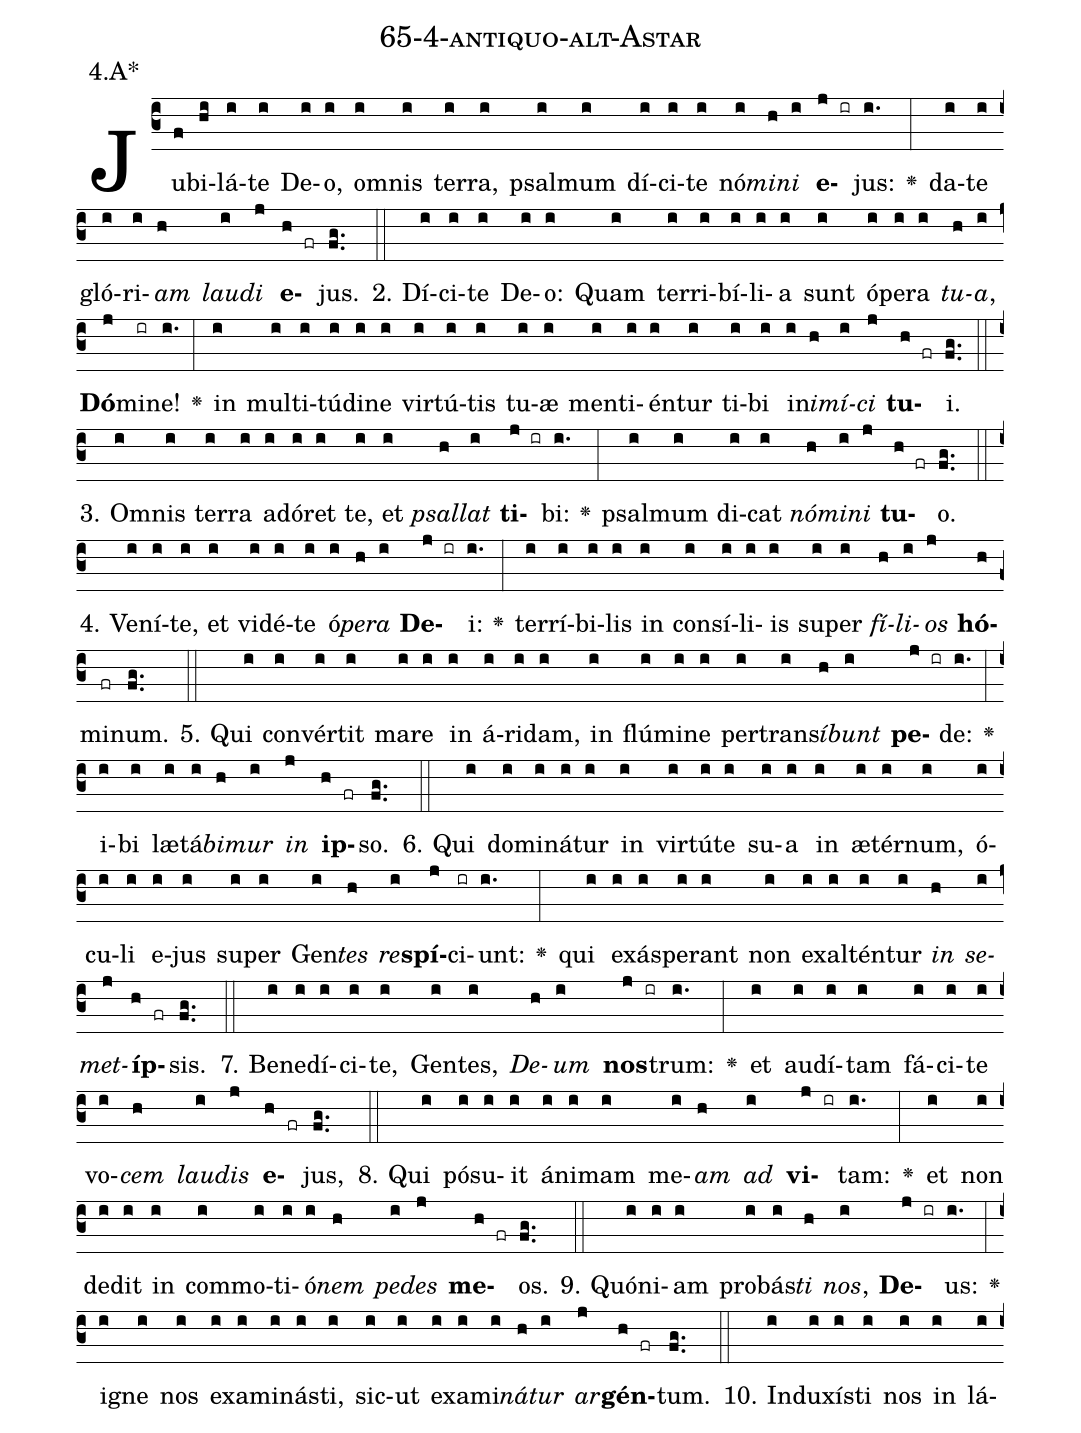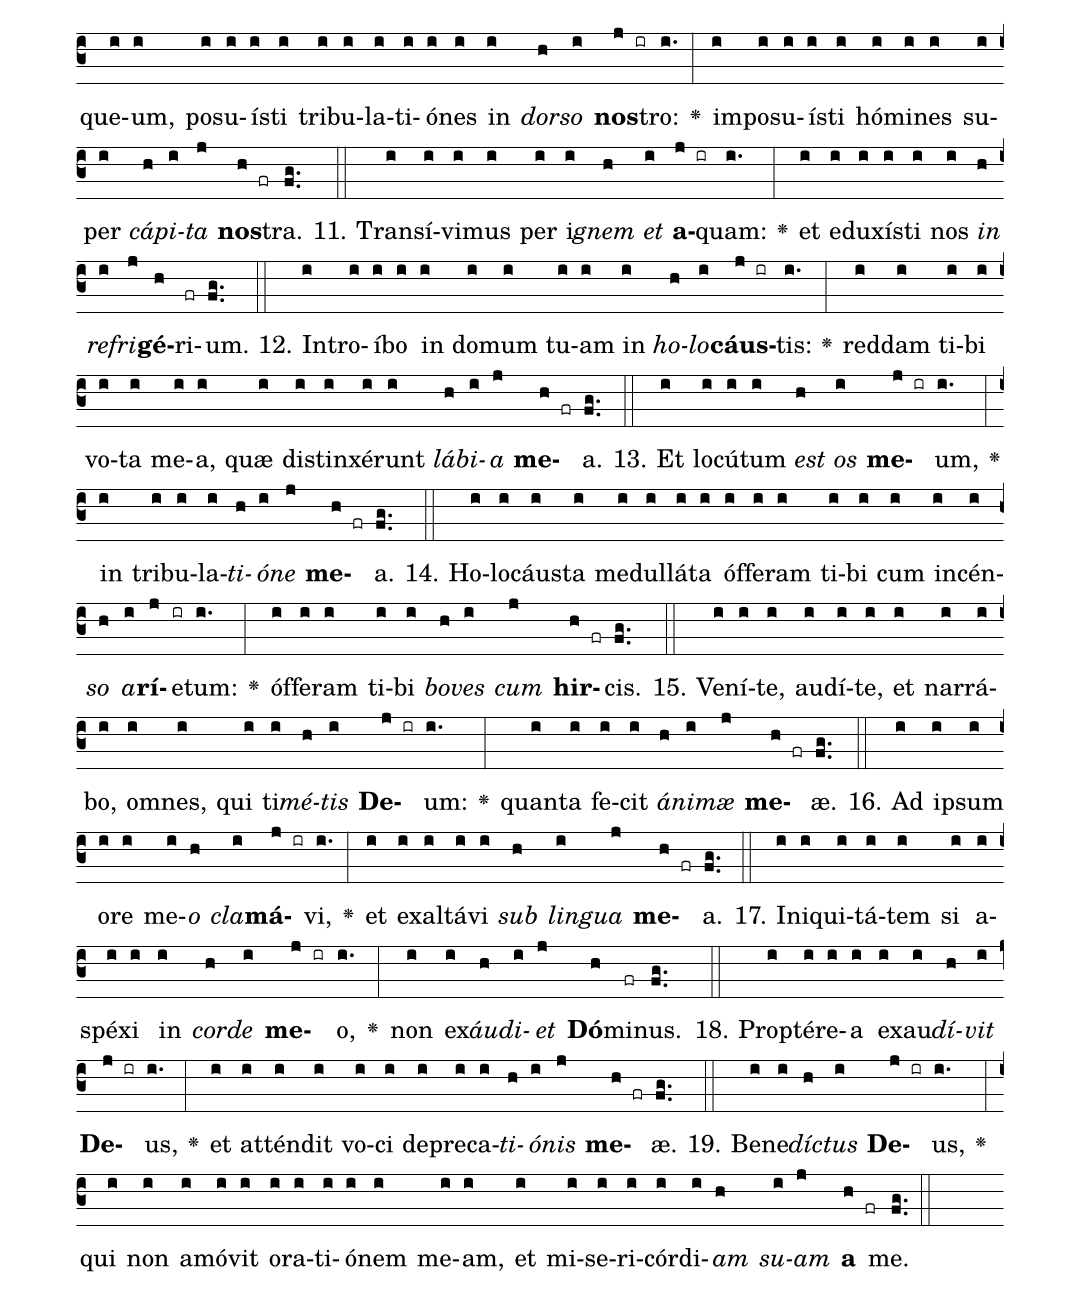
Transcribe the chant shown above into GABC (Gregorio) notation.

name: 65-4-antiquo-alt-Astar;
annotation: 4.A*;
%%
(c3)Ju(f)bi(hi)lá(i)te(i) De(i)o,(i) om(i)nis(i) ter(i)ra,(i) psal(i)mum(i) dí(i)ci(i)te(i) nó(i)<i>mi</i>(h)<i>ni</i>(i) <b>e</b>(j ir)jus:(i.) <v>\greheightstar</v>(:) da(i)te(i) gló(i)ri(i)<i>am</i>(h) <i>lau</i>(i)<i>di</i>(j) <b>e</b>(h fr)jus.(fg..) (::)
2. Dí(i)ci(i)te(i) De(i)o:(i) Quam(i) ter(i)ri(i)bí(i)li(i)a(i) sunt(i) ó(i)pe(i)ra(i) <i>tu</i>(h)<i>a</i>,(i) <b>Dó</b>(j)mi(ir)ne!(i.) <v>\greheightstar</v>(:) in(i) mul(i)ti(i)tú(i)di(i)ne(i) vir(i)tú(i)tis(i) tu(i)æ(i) men(i)ti(i)én(i)tur(i) ti(i)bi(i) in(i)<i>i</i>(h)<i>mí</i>(i)<i>ci</i>(j) <b>tu</b>(h fr)i.(fg..) (::)
3. Om(i)nis(i) ter(i)ra(i) ad(i)ó(i)ret(i) te,(i) et(i) <i>psal</i>(h)<i>lat</i>(i) <b>ti</b>(j ir)bi:(i.) <v>\greheightstar</v>(:) psal(i)mum(i) di(i)cat(i) <i>nó</i>(h)<i>mi</i>(i)<i>ni</i>(j) <b>tu</b>(h fr)o.(fg..) (::)
4. Ve(i)ní(i)te,(i) et(i) vi(i)dé(i)te(i) ó(i)<i>pe</i>(h)<i>ra</i>(i) <b>De</b>(j ir)i:(i.) <v>\greheightstar</v>(:) ter(i)rí(i)bi(i)lis(i) in(i) con(i)sí(i)li(i)is(i) su(i)per(i) <i>fí</i>(h)<i>li</i>(i)<i>os</i>(j) <b>hó</b>(h)mi(fr)num.(fg..) (::)
5. Qui(i) con(i)vér(i)tit(i) ma(i)re(i) in(i) á(i)ri(i)dam,(i) in(i) flú(i)mi(i)ne(i) per(i)trans(i)<i>í</i>(h)<i>bunt</i>(i) <b>pe</b>(j ir)de:(i.) <v>\greheightstar</v>(:) i(i)bi(i) læ(i)tá(i)<i>bi</i>(h)<i>mur</i>(i) <i>in</i>(j) <b>ip</b>(h fr)so.(fg..) (::)
6. Qui(i) do(i)mi(i)ná(i)tur(i) in(i) vir(i)tú(i)te(i) su(i)a(i) in(i) æ(i)tér(i)num,(i) ó(i)cu(i)li(i) e(i)jus(i) su(i)per(i) Gen(i)<i>tes</i>(h) <i>re</i>(i)<b>spí</b>(j)ci(ir)unt:(i.) <v>\greheightstar</v>(:) qui(i) ex(i)ás(i)pe(i)rant(i) non(i) ex(i)al(i)tén(i)tur(i) <i>in</i>(h) <i>se</i>(i)<i>met</i>(j)<b>íp</b>(h fr)sis.(fg..) (::)
7. Be(i)ne(i)dí(i)ci(i)te,(i) Gen(i)tes,(i) <i>De</i>(h)<i>um</i>(i) <b>nos</b>(j ir)trum:(i.) <v>\greheightstar</v>(:) et(i) au(i)dí(i)tam(i) fá(i)ci(i)te(i) vo(i)<i>cem</i>(h) <i>lau</i>(i)<i>dis</i>(j) <b>e</b>(h fr)jus,(fg..) (::)
8. Qui(i) pó(i)su(i)it(i) á(i)ni(i)mam(i) me(i)<i>am</i>(h) <i>ad</i>(i) <b>vi</b>(j ir)tam:(i.) <v>\greheightstar</v>(:) et(i) non(i) de(i)dit(i) in(i) com(i)mo(i)ti(i)ó(i)<i>nem</i>(h) <i>pe</i>(i)<i>des</i>(j) <b>me</b>(h fr)os.(fg..) (::)
9. Quón(i)i(i)am(i) pro(i)bás(i)<i>ti</i>(h) <i>nos</i>,(i) <b>De</b>(j ir)us:(i.) <v>\greheightstar</v>(:) i(i)gne(i) nos(i) ex(i)a(i)mi(i)nás(i)ti,(i) sic(i)ut(i) ex(i)a(i)mi(i)<i>ná</i>(h)<i>tur</i>(i) <i>ar</i>(j)<b>gén</b>(h fr)tum.(fg..) (::)
10. In(i)du(i)xís(i)ti(i) nos(i) in(i) lá(i)que(i)um,(i) po(i)su(i)ís(i)ti(i) tri(i)bu(i)la(i)ti(i)ó(i)nes(i) in(i) <i>dor</i>(h)<i>so</i>(i) <b>nos</b>(j ir)tro:(i.) <v>\greheightstar</v>(:) im(i)po(i)su(i)ís(i)ti(i) hó(i)mi(i)nes(i) su(i)per(i) <i>cá</i>(h)<i>pi</i>(i)<i>ta</i>(j) <b>nos</b>(h fr)tra.(fg..) (::)
11. Trans(i)í(i)vi(i)mus(i) per(i) i(i)<i>gnem</i>(h) <i>et</i>(i) <b>a</b>(j ir)quam:(i.) <v>\greheightstar</v>(:) et(i) e(i)du(i)xís(i)ti(i) nos(i) <i>in</i>(h) <i>re</i>(i)<i>fri</i>(j)<b>gé</b>(h)ri(fr)um.(fg..) (::)
12. In(i)tro(i)í(i)bo(i) in(i) do(i)mum(i) tu(i)am(i) in(i) <i>ho</i>(h)<i>lo</i>(i)<b>cáus</b>(j ir)tis:(i.) <v>\greheightstar</v>(:) red(i)dam(i) ti(i)bi(i) vo(i)ta(i) me(i)a,(i) quæ(i) di(i)stin(i)xé(i)runt(i) <i>lá</i>(h)<i>bi</i>(i)<i>a</i>(j) <b>me</b>(h fr)a.(fg..) (::)
13. Et(i) lo(i)cú(i)tum(i) <i>est</i>(h) <i>os</i>(i) <b>me</b>(j ir)um,(i.) <v>\greheightstar</v>(:) in(i) tri(i)bu(i)la(i)<i>ti</i>(h)<i>ó</i>(i)<i>ne</i>(j) <b>me</b>(h fr)a.(fg..) (::)
14. Ho(i)lo(i)cáus(i)ta(i) me(i)dul(i)lá(i)ta(i) óf(i)fe(i)ram(i) ti(i)bi(i) cum(i) in(i)cén(i)<i>so</i>(h) <i>a</i>(i)<b>rí</b>(j)e(ir)tum:(i.) <v>\greheightstar</v>(:) óf(i)fe(i)ram(i) ti(i)bi(i) <i>bo</i>(h)<i>ves</i>(i) <i>cum</i>(j) <b>hir</b>(h fr)cis.(fg..) (::)
15. Ve(i)ní(i)te,(i) au(i)dí(i)te,(i) et(i) nar(i)rá(i)bo,(i) om(i)nes,(i) qui(i) ti(i)<i>mé</i>(h)<i>tis</i>(i) <b>De</b>(j ir)um:(i.) <v>\greheightstar</v>(:) quan(i)ta(i) fe(i)cit(i) <i>á</i>(h)<i>ni</i>(i)<i>mæ</i>(j) <b>me</b>(h fr)æ.(fg..) (::)
16. Ad(i) ip(i)sum(i) o(i)re(i) me(i)<i>o</i>(h) <i>cla</i>(i)<b>má</b>(j ir)vi,(i.) <v>\greheightstar</v>(:) et(i) ex(i)al(i)tá(i)vi(i) <i>sub</i>(h) <i>lin</i>(i)<i>gua</i>(j) <b>me</b>(h fr)a.(fg..) (::)
17. In(i)i(i)qui(i)tá(i)tem(i) si(i) a(i)spé(i)xi(i) in(i) <i>cor</i>(h)<i>de</i>(i) <b>me</b>(j ir)o,(i.) <v>\greheightstar</v>(:) non(i) ex(i)<i>áu</i>(h)<i>di</i>(i)<i>et</i>(j) <b>Dó</b>(h)mi(fr)nus.(fg..) (::)
18. Prop(i)tér(i)e(i)a(i) ex(i)au(i)<i>dí</i>(h)<i>vit</i>(i) <b>De</b>(j ir)us,(i.) <v>\greheightstar</v>(:) et(i) at(i)tén(i)dit(i) vo(i)ci(i) de(i)pre(i)ca(i)<i>ti</i>(h)<i>ó</i>(i)<i>nis</i>(j) <b>me</b>(h fr)æ.(fg..) (::)
19. Be(i)ne(i)<i>díc</i>(h)<i>tus</i>(i) <b>De</b>(j ir)us,(i.) <v>\greheightstar</v>(:) qui(i) non(i) a(i)mó(i)vit(i) o(i)ra(i)ti(i)ó(i)nem(i) me(i)am,(i) et(i) mi(i)se(i)ri(i)cór(i)di(i)<i>am</i>(h) <i>su</i>(i)<i>am</i>(j) <b>a</b>(h fr) me.(fg..) (::)
